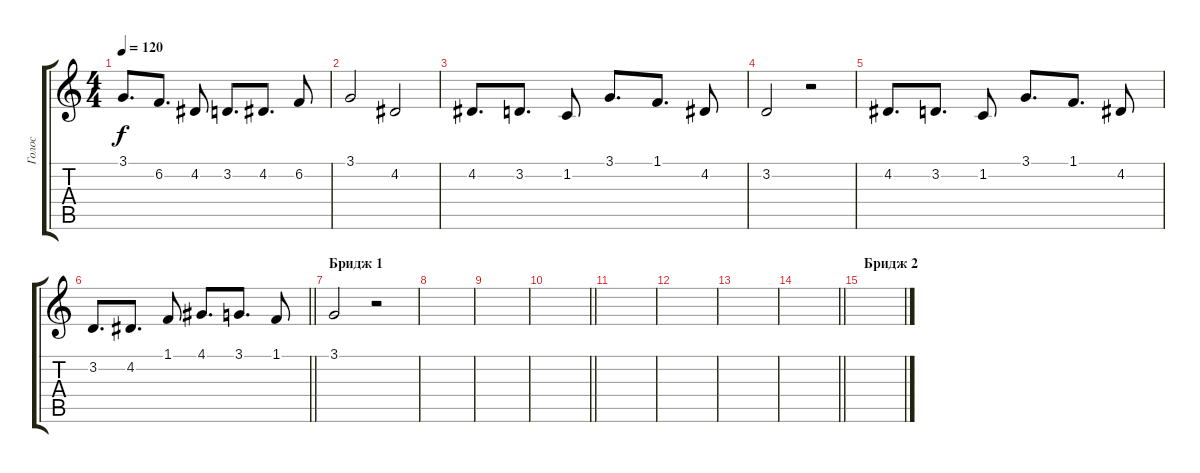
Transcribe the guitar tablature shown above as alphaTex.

\track ("Голос" "Голос") {instrument pad1newage}
\staff {score tabs}
\tuning (E4 B3 G3 D3 A2 E2) {hide}
\ts (4 4)
\tempo 120
\clef g2
\ks c
3.1.8{d dy f} 6.2.8{d} 4.2.8 3.2.8{d} 4.2.8{d} 6.2.8 |
3.1.2 4.2.2 |
4.2.8{d} 3.2.8{d} 1.2.8 3.1.8{d} 1.1.8{d} 4.2.8 |
3.2.2 r.2 |
4.2.8{d} 3.2.8{d} 1.2.8 3.1.8{d} 1.1.8{d} 4.2.8 |
\barLineRight lightlight
3.2.8{d} 4.2.8{d} 1.1.8 4.1.8{d} 3.1.8{d} 1.1.8 |
\section ("" "Бридж 1")
3.1.2 r.2 |
|
|
\barLineRight lightlight
|
|
|
|
\barLineRight lightlight
|
\section ("" "Бридж 2")
